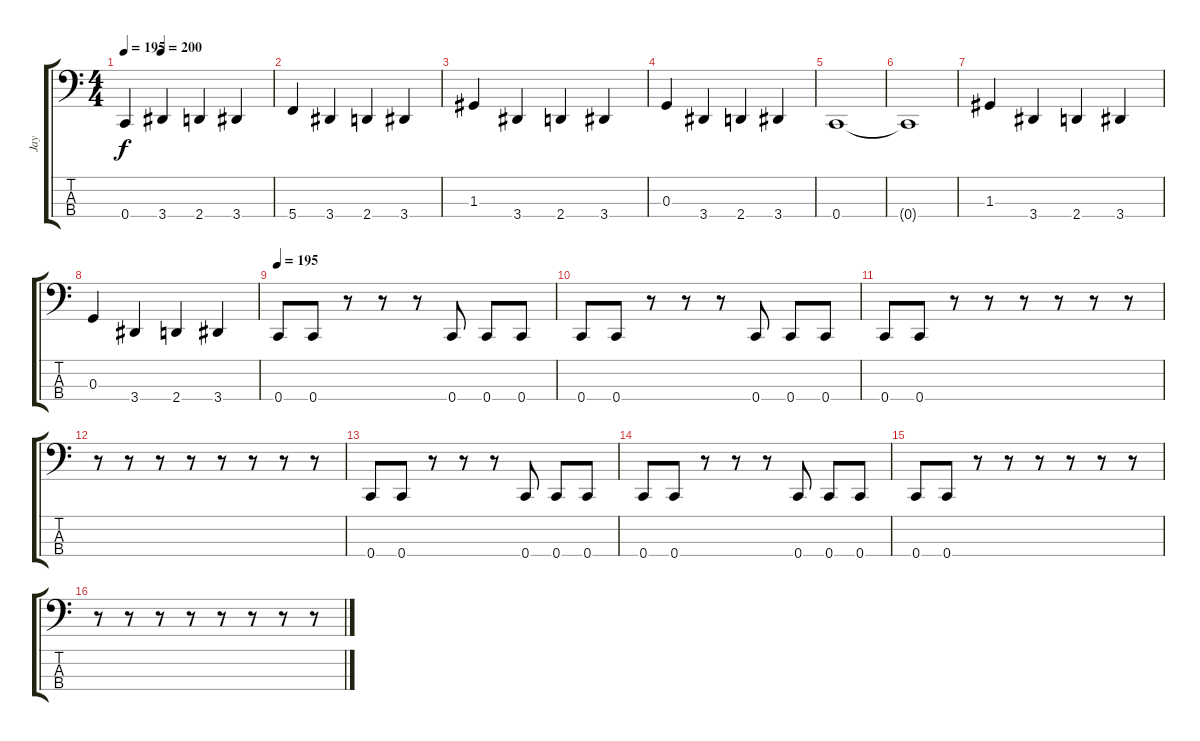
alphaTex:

\track ("Jay" "Jay") {instrument electricbasspick}
\staff {score tabs}
\tuning (F2 C2 G1 C1) {hide}
\ts (4 4)
\tempo 195
\tempo (200 0.25)
\clef f4
\ks c
0.4{t}.4{dy f} 3.4.4 2.4.4 3.4.4 |
5.4.4 3.4.4 2.4.4 3.4.4 |
1.3.4 3.4.4 2.4.4 3.4.4 |
0.3.4 3.4.4 2.4.4 3.4.4 |
0.4.1 |
0.4{t}.1 |
1.3.4 3.4.4 2.4.4 3.4.4 |
0.3.4 3.4.4 2.4.4 3.4.4 |
\tempo 195
0.4.8 0.4.8 r.8 r.8 r.8 0.4.8 0.4.8 0.4.8 |
0.4.8 0.4.8 r.8 r.8 r.8 0.4.8 0.4.8 0.4.8 |
0.4.8 0.4.8 r.8 r.8 r.8 r.8 r.8 r.8 |
r.8 r.8 r.8 r.8 r.8 r.8 r.8 r.8 |
0.4.8 0.4.8 r.8 r.8 r.8 0.4.8 0.4.8 0.4.8 |
0.4.8 0.4.8 r.8 r.8 r.8 0.4.8 0.4.8 0.4.8 |
0.4.8 0.4.8 r.8 r.8 r.8 r.8 r.8 r.8 |
r.8 r.8 r.8 r.8 r.8 r.8 r.8 r.8
